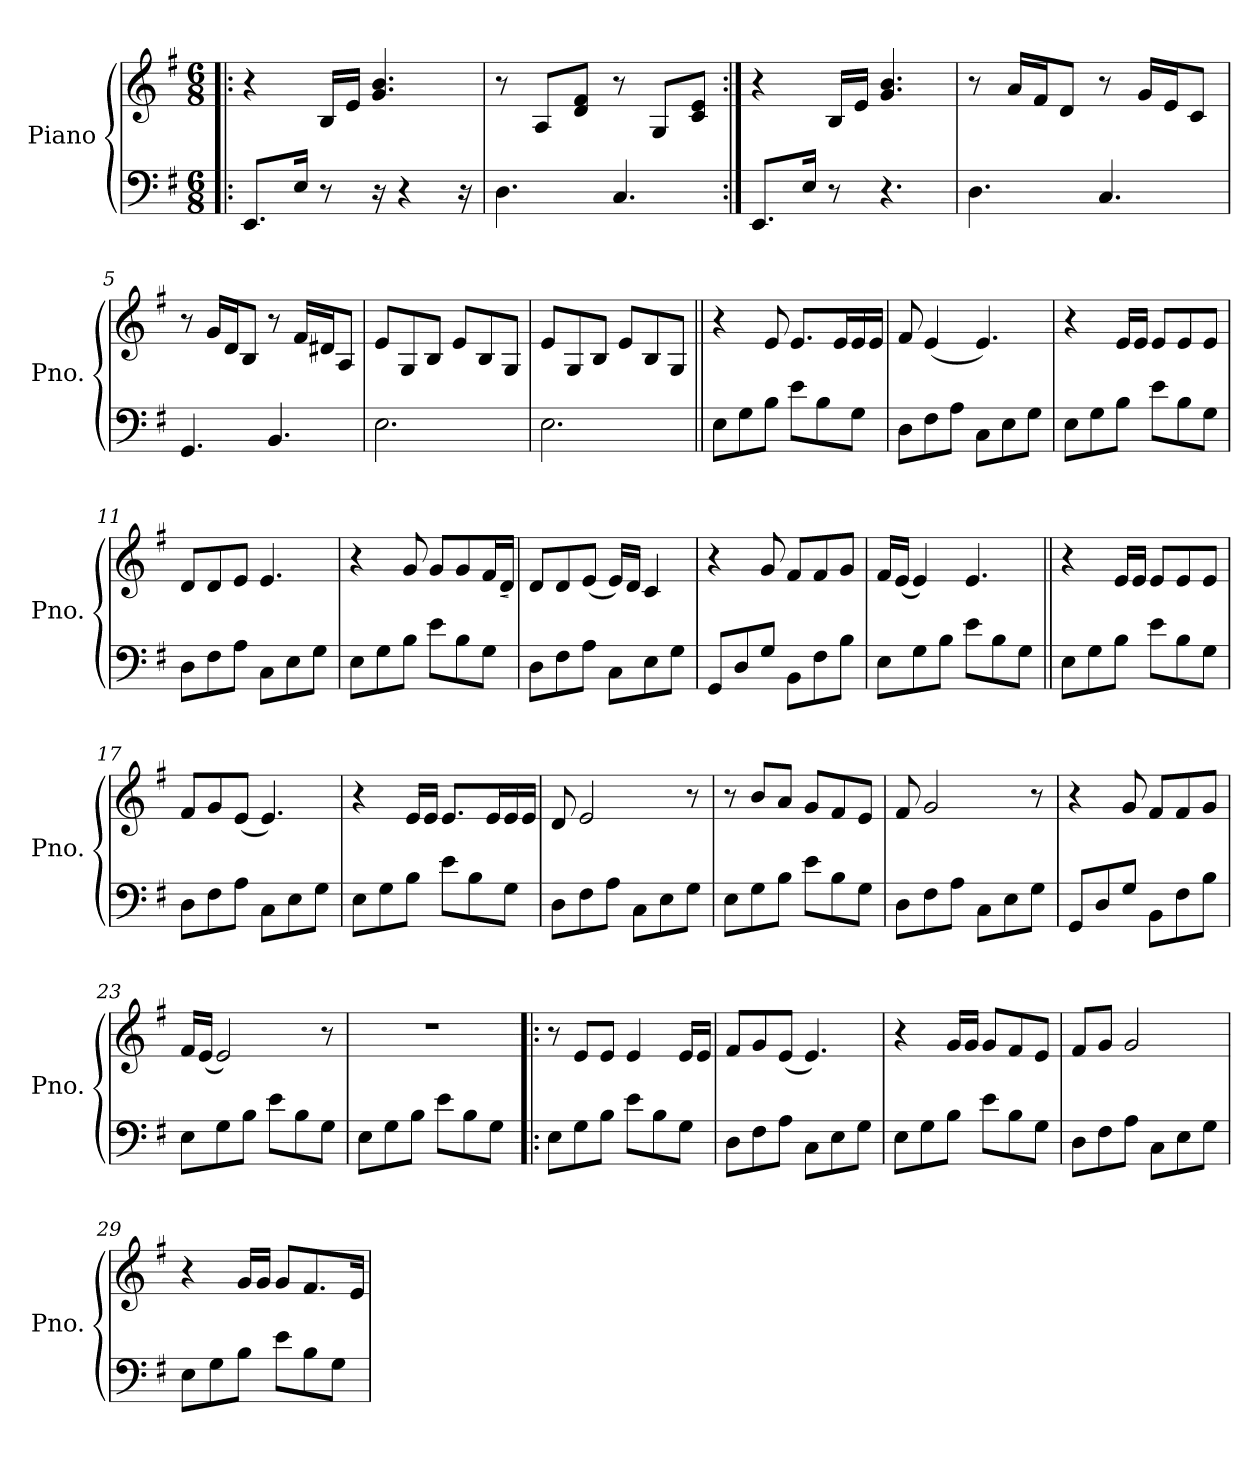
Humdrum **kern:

**kern	**kern	**dynam
*part1	*part1	*part1
*staff2	*staff1	*staff1/2
*I"Piano	*	*
*I'Pno.	*	*
*clefF4	*clefG2	*
*k[f#]	*k[f#]	*
*M6/8	*M6/8	*
*MM75	*MM75	*
=1!|:	=1!|:	=1!|:
8.EE/L	4r	.
16E/Jk	.	.
8r	16B/LL	.
.	16e/JJ	.
16r	4.g/ 4.b/	.
4r	.	.
16r	.	.
=2	=2	=2
4.D\	8r	.
.	8A/L	.
.	8d/ 8f#/J	.
4.C/	8r	.
.	8G/L	.
.	8c/ 8e/J	.
=3:|!	=3:|!	=3:|!
8.EE/L	4r	.
16E/Jk	.	.
8r	16B/LL	.
.	16e/JJ	.
4.r	4.g/ 4.b/	.
=4	=4	=4
4.D\	8r	.
.	16a/LL	.
.	16f#/J	.
.	8d/J	.
4.C/	8r	.
.	16g/LL	.
.	16e/J	.
.	8c/J	.
=5	=5	=5
4.GG/	8r	.
.	16g/LL	.
.	16d/J	.
.	8B/J	.
4.BB/	8r	.
.	16f#/LL	.
.	16d#X/J	.
.	8A/J	.
!!LO:LB:g=z
=6	=6	=6
2.E\	8e/L	.
.	8G/	.
.	8B/J	.
.	8e/L	.
.	8B/	.
.	8G/J	.
=7	=7	=7
2.E\	8e/L	.
.	8G/	.
.	8B/J	.
.	8e/L	.
.	8B/	.
.	8G/J	.
=8||	=8||	=8||
8E\L	4r	.
8G\	.	.
8B\J	8e/	.
8e\L	8.e/L	.
8B\	.	.
.	16e/L	.
8G\J	16e/	.
.	16e/JJ	.
=9	=9	=9
8D\L	8f#/	.
8F#\	(<4e/	.
8A\J	.	.
8C\L	4.e/)	.
8E\	.	.
8G\J	.	.
=10	=10	=10
8E\L	4r	.
8G\	.	.
8B\J	16e/LL	.
.	16e/JJ	.
8e\L	8e/L	.
8B\	8e/	.
8G\J	8e/J	.
=11	=11	=11
8D\L	8d/L	.
8F#\	8d/	.
8A\J	8e/J	.
8C\L	4.e/	.
8E\	.	.
8G\J	.	.
!!LO:LB:g=z
=12	=12	=12
8E\L	4r	.
8G\	.	.
8B\J	8g/	.
8e\L	8g/L	.
8B\	8g/	.
8G\J	16f#/L	.
!	!	!LO:HP:b
.	16d/JJ	<
.	.	[
=13	=13	=13
8D\L	8d/L	.
8F#\	8d/	.
8A\J	(<8e/J	.
8C\L	16e/LL)	.
.	16d/JJ	.
8E\	4c/	.
8G\J	.	.
=14	=14	=14
8GG/L	4r	.
8D/	.	.
8G/J	8g/	.
8BB\L	8f#/L	.
8F#\	8f#/	.
8B\J	8g/J	.
=15	=15	=15
8E\L	16f#/LL	.
.	(<16e/JJ	.
8G\	4e/)	.
8B\J	.	.
8e\L	4.e/	.
8B\	.	.
8G\J	.	.
=16||	=16||	=16||
8E\L	4r	.
8G\	.	.
8B\J	16e/LL	.
.	16e/JJ	.
8e\L	8e/L	.
8B\	8e/	.
8G\J	8e/J	.
=17	=17	=17
8D\L	8f#/L	.
8F#\	8g/	.
8A\J	(<8e/J	.
8C\L	4.e/)	.
8E\	.	.
8G\J	.	.
!!LO:LB:g=z
=18	=18	=18
8E\L	4r	.
8G\	.	.
8B\J	16e/LL	.
.	16e/JJ	.
8e\L	8.e/L	.
8B\	.	.
.	16e/L	.
8G\J	16e/	.
.	16e/JJ	.
=19	=19	=19
8D\L	8d/	.
8F#\	2e/	.
8A\J	.	.
8C\L	.	.
8E\	.	.
8G\J	8r	.
=20	=20	=20
8E\L	8r	.
8G\	8b/L	.
8B\J	8a/J	.
8e\L	8g/L	.
8B\	8f#/	.
8G\J	8e/J	.
=21	=21	=21
8D\L	8f#/	.
8F#\	2g/	.
8A\J	.	.
8C\L	.	.
8E\	.	.
8G\J	8r	.
=22	=22	=22
8GG/L	4r	.
8D/	.	.
8G/J	8g/	.
8BB\L	8f#/L	.
8F#\	8f#/	.
8B\J	8g/J	.
=23	=23	=23
8E\L	16f#/LL	.
.	(<16e/JJ	.
8G\	2e/)	.
8B\J	.	.
8e\L	.	.
8B\	.	.
8G\J	8r	.
!!LO:LB:g=z
=24	=24	=24
8E\L	2.r	.
8G\	.	.
8B\J	.	.
8e\L	.	.
8B\	.	.
8G\J	.	.
=25!|:	=25!|:	=25!|:
8E\L	8r	.
8G\	8e/L	.
8B\J	8e/J	.
8e\L	4e/	.
8B\	.	.
8G\J	16e/LL	.
.	16e/JJ	.
=26	=26	=26
8D\L	8f#/L	.
8F#\	8g/	.
8A\J	(<8e/J	.
8C\L	4.e/)	.
8E\	.	.
8G\J	.	.
=27	=27	=27
8E\L	4r	.
8G\	.	.
8B\J	16g/LL	.
.	16g/JJ	.
8e\L	8g/L	.
8B\	8f#/	.
8G\J	8e/J	.
=28	=28	=28
8D\L	8f#/L	.
8F#\	8g/J	.
8A\J	2g/	.
8C\L	.	.
8E\	.	.
8G\J	.	.
=29	=29	=29
8E\L	4r	.
8G\	.	.
8B\J	16g/LL	.
.	16g/JJ	.
8e\L	8g/L	.
8B\	8.f#/	.
8G\J	.	.
.	16e/Jk	.
=	=	=
*-	*-	*-
